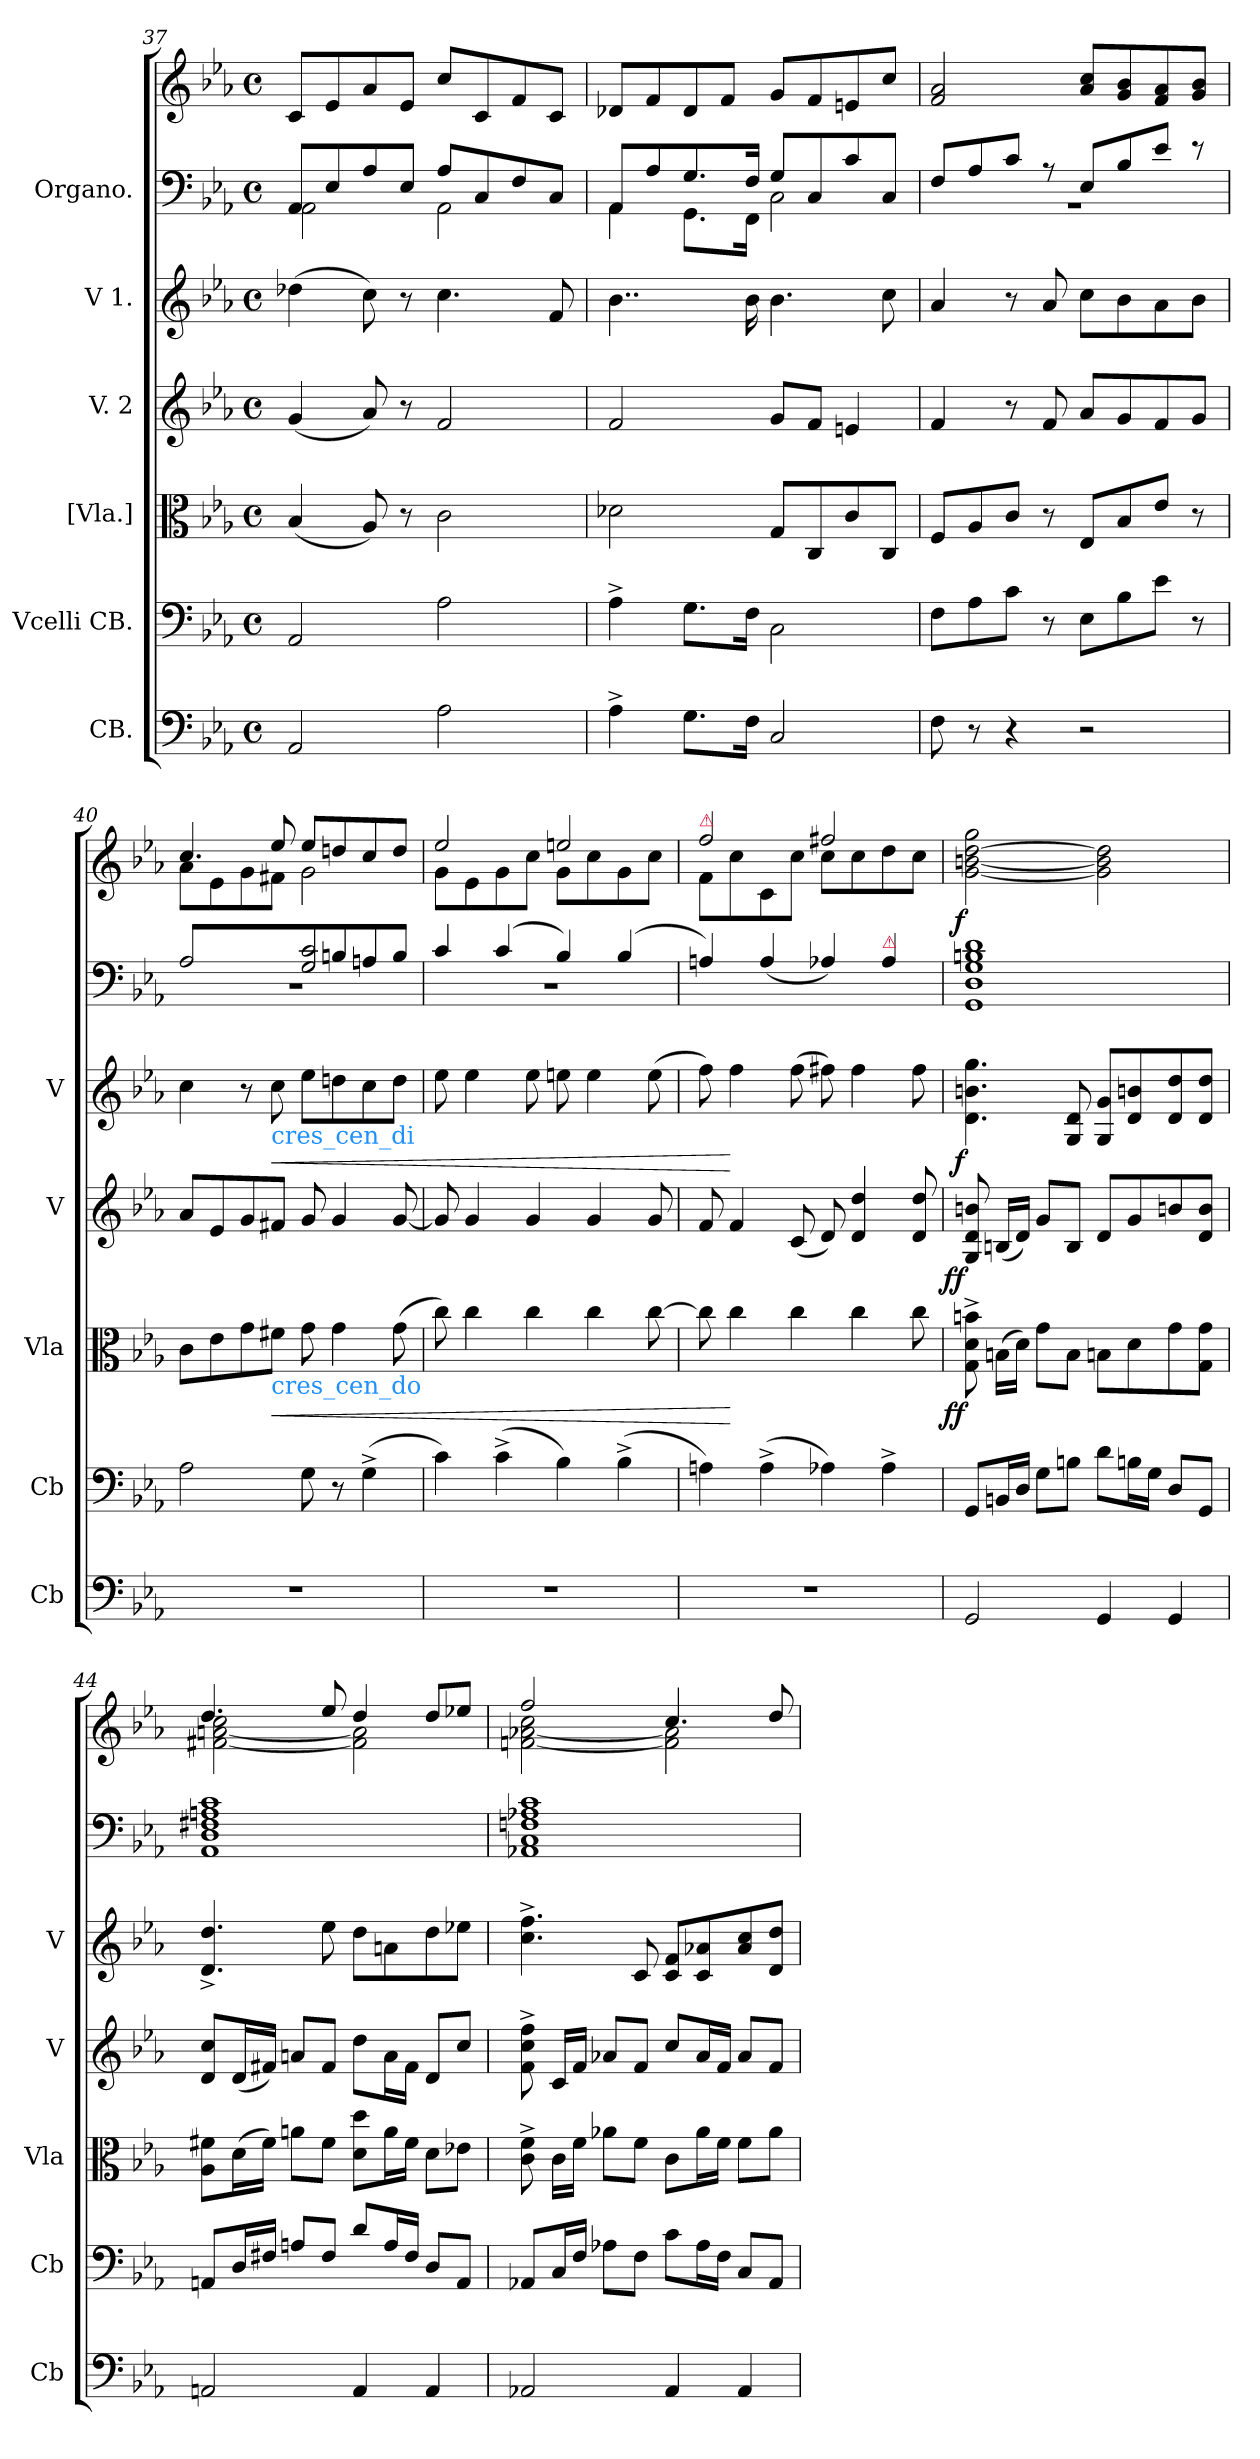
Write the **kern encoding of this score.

**kern	**kern	**kern	**dynam	**kern	**dynam	**kern	**dynam	**kern	**kern	**dynam
*part6	*part5	*part4	*part4	*part3	*part3	*part2	*part2	*part1	*part1	*part1
*staff7	*staff6	*staff5	*staff5	*staff4	*staff4	*staff3	*staff3	*staff2	*staff1	*staff1/2
*I"CB.	*I"Vcelli CB.	*I"[Vla.]	*	*I"V. 2	*	*I"V 1.	*	*I"Organo.	*	*
*I'Cb	*I'Cb	*I'Vla	*	*I'V	*	*I'V	*	*	*	*
*clefF4	*clefF4	*clefC3	*	*clefG2	*	*clefG2	*	*clefF4	*clefG2	*
*k[b-e-a-]	*k[b-e-a-]	*k[b-e-a-]	*	*k[b-e-a-]	*	*k[b-e-a-]	*	*k[b-e-a-]	*k[b-e-a-]	*
*M4/4	*M4/4	*M4/4	*	*M4/4	*	*M4/4	*	*M4/4	*M4/4	*
*met(c)	*met(c)	*met(c)	*	*met(c)	*	*met(c)	*	*met(c)	*met(c)	*
=37	=37	=37	=37	=37	=37	=37	=37	=37	=37	=37
*	*	*	*	*	*	*	*	*^	*	*
2AA-/	2AA-/	(4B-/	.	(4g/	.	(4dd-X\	.	8AA-/L	2AA-\	8c/L	.
.	.	.	.	.	.	.	.	8E-/	.	8e-/	.
.	.	8A-/)	.	8a-/)	.	8cc\)	.	8A-/	.	8a-/	.
.	.	8r	.	8r	.	8r	.	8E-/J	.	8e-/J	.
2A-\	2A-\	2c\	.	2f/	.	4.cc\	.	8A-/L	2AA-\	8cc/L	.
.	.	.	.	.	.	.	.	8C/	.	8c/	.
.	.	.	.	.	.	.	.	8F/	.	8f/	.
.	.	.	.	.	.	8f/	.	8C/J	.	8c/J	.
=38	=38	=38	=38	=38	=38	=38	=38	=38	=38	=38	=38
4A-^\	4A-^\	2d-X\	.	2f/	.	4..b-\	.	8AA-/L	4AA-\	8d-X/L	.
.	.	.	.	.	.	.	.	8A-/	.	8f/	.
8.G\L	8.G\L	.	.	.	.	.	.	8.G/	8.GG\L	8d-/	.
.	.	.	.	.	.	.	.	.	.	8f/J	.
16F\Jk	16F\Jk	.	.	.	.	16b-\	.	16F/Jk	16FF\Jk	.	.
2C/	2C\	8G/L	.	8g/L	.	4.b-\	.	8G/L	2C\	8g/L	.
.	.	8C/	.	8f/J	.	.	.	8C/	.	8f/	.
.	.	8c/	.	4en/	.	.	.	8c/	.	8en/	.
.	.	8C/J	.	.	.	8cc\	.	8C/J	.	8cc/J	.
=39	=39	=39	=39	=39	=39	=39	=39	=39	=39	=39	=39
8F\	8F\L	8F/L	.	4f/	.	4a-/	.	8F/L	1r	2f/ 2a-/	.
8r	8A-\	8A-/	.	.	.	.	.	8A-/	.	.	.
4r	8c\J	8c/J	.	8r	.	8r	.	8c/J	.	.	.
.	8r	8r	.	8f/	.	8a-/	.	8r	.	.	.
2r	8E-\L	8E-/L	.	8a-/L	.	8cc\L	.	8E-/L	.	8a-/ 8cc/L	.
.	8B-\	8B-/	.	8g/	.	8b-\	.	8B-/	.	8g/ 8b-/	.
.	8e-\J	8e-/J	.	8f/	.	8a-\	.	8e-/J	.	8f/ 8a-/	.
.	8r	8r	.	8g/J	.	8b-\J	.	8r	.	8g/ 8b-/J	.
=40	=40	=40	=40	=40	=40	=40	=40	=40	=40	=40	=40
*	*	*	*	*	*	*	*	*	*	*^	*
1r	2A-\	8c\L	.	8a-/L	.	4cc\	.	2A-/	1r	4.cc/	8a-\L	.
.	.	8e-\	.	8e-/	.	.	.	.	.	.	8e-\	.
.	.	8g\	.	8g/	.	8r	.	.	.	.	8g\	.
!	!	!	!	!	!	!LO:TX:b:color=dodgerblue:t=cres_cen_di	!	!	!	!	!	!
!	!	!LO:TX:b:color=dodgerblue:t=cres_cen_do	!	!	!	!	!	!	!	!	!	!
!	!	!	!LO:HP:b	!	!	!	!LO:HP:b	!	!	!	!	!
.	.	8f#X\J	<	8f#X/J	.	8cc\	<	.	.	8ee-/	8f#X\J	.
!	!	!	!	!	!	!	!	!LO:N:vis=2	!	!	!	!
.	8G\	8g\	.	8g/	.	8ee-\L	.	8G/ 8c/	.	8ee-/L	2g\	.
.	8r	4g\	.	4g/	.	8ddn\	.	8Bn/	.	8ddn/	.	.
.	(4G^\	.	.	.	.	8cc\	.	8An/	.	8cc/	.	.
.	.	(8g\	.	[8g/	.	8dd\J	.	8B/J	.	8dd/J	.	.
=41	=41	=41	=41	=41	=41	=41	=41	=41	=41	=41	=41	=41
1r	4c\)	8cc\)	.	8g/]	.	8ee-\	.	4c/	1r	2ee-/	8g\L	.
.	.	4cc\	.	4g/	.	4ee-\	.	.	.	.	8e-\	.
.	(4c^\	.	.	.	.	.	.	(<4c/	.	.	8g\	.
.	.	4cc\	.	4g/	.	8ee-\	.	.	.	.	8cc\J	.
.	4B-\)	.	.	.	.	8een\	.	4B-/)	.	2een/	8g\L	.
.	.	4cc\	.	4g/	.	4ee\	.	.	.	.	8cc\	.
.	(4B-^\	.	.	.	.	.	.	(<4B-/	.	.	8g\	.
.	.	[8cc\	.	8g/	.	(8ee\	.	.	.	.	8cc\J	.
*	*	*	*	*	*	*	*	*v	*v	*	*	*
=42	=42	=42	=42	=42	=42	=42	=42	=42	=42	=42	=42
!	!	!	!	!	!	!	!	!	!LO:TX:a:color=crimson:t=⚠	!	!
1r	4An\)	8cc\]	.	8f/	.	8ff\)	.	4An/)	2ff/	8f\L	.
.	.	4cc\	[	4f/	.	4ff\	[	.	.	8cc\	.
.	(4A^\	.	.	.	.	.	.	(4A/	.	8c/	.
.	.	4cc\	.	(8c/	.	(8ff\	.	.	.	8cc\J	.
.	4A-X\)	.	.	8d/)	.	8ff#X\)	.	4A-X/)	2ff#X/	8cc\L	.
.	.	4cc\	.	4d/ 4dd/	.	4ff#\	.	.	.	8cc\	.
!	!	!	!	!	!	!	!	!LO:TX:a:color=crimson:t=⚠	!	!	!
.	4A-^\	.	.	.	.	.	.	4A-i/	.	8dd\	.
.	.	8cc\	.	8d/ 8dd/	.	8ff#\	.	.	.	8cc\J	.
=43	=43	=43	=43	=43	=43	=43	=43	=43	=43	=43	=43
!	!	!	!LO:DY:rj	!	!LO:DY:rj	!	!LO:DY:rj	!	!	!	!LO:DY:rj
*	*	*	*	*	*	*	*	*	*v	*v	*
2GG/	8GG/L	8G^\ 8d^\ 8bn^\	ff	8G/ 8d/ 8bn/	ff	4.d\ 4.bn\ 4.gg\	f	1GG 1D 1G 1Bn 1d	[2g\ [2bn\ [2dd\ 2gg\	f
.	16BBn/L	(16Bn\LL	.	(16Bn/LL	.	.	.	.	.	.
.	16D/JJ	16d\JJ)	.	16d/JJ)	.	.	.	.	.	.
.	8G\L	8g\L	.	8g/L	.	.	.	.	.	.
.	8Bn\J	8B\J	.	8B/J	.	8G/ 8d/	.	.	.	.
4GG/	8d\L	8Bn\L	.	8d/L	.	8G/ 8g/L	.	.	2g]\ 2b]\ 2dd]\	.
.	16Bn\L	8d\	.	8g/	.	8d/ 8bn/	.	.	.	.
.	16G\JJ	.	.	.	.	.	.	.	.	.
4GG/	8D/L	8g\	.	8bn/	.	8d/ 8dd/	.	.	.	.
.	8GG/J	8G\ 8g\J	.	8d/ 8b/J	.	8d/ 8dd/J	.	.	.	.
=44	=44	=44	=44	=44	=44	=44	=44	=44	=44	=44
*	*	*	*	*	*	*	*	*	*^	*
2AAn/	8AAn/L	8A-\ 8f#X\L	.	8d/ 8cc/L	.	4.d^/ 4.dd^/	.	1AA- 1D 1F#X 1An 1c	4.dd/	[2f#X\ [2an\ 2cc\	.
.	16D/L	(16d\L	.	(16d/L	.	.	.	.	.	.	.
.	16F#X/JJ	16f#\JJ)	.	16f#X/JJ)	.	.	.	.	.	.	.
.	8An/L	8an\L	.	8an/L	.	.	.	.	.	.	.
.	8F#/J	8f#\J	.	8f#/J	.	8ee-\	.	.	8ee-/	.	.
4AA/	8d/L	8d\ 8dd\L	.	8dd\L	.	8dd\L	.	.	4dd/	2f#]\ 2a]\	.
.	16A/L	16a\L	.	16a\L	.	8an\	.	.	.	.	.
.	16F#/JJ	16f#\JJ	.	16f#\JJ	.	.	.	.	.	.	.
4AA/	8D/L	8d\L	.	8d/L	.	8dd\	.	.	8dd/L	.	.
.	8AA/J	8e-X\J	.	8cc/J	.	8ee-X\J	.	.	8ee-X/J	.	.
=45	=45	=45	=45	=45	=45	=45	=45	=45	=45	=45	=45
2AA-X/	8AA-X/L	8c^\ 8f^\	.	8f^\ 8cc^\ 8ff^\	.	4.cc^\ 4.ff^\	.	1AA-X 1C 1Fn 1A-X 1c	2ff/	[2fn\ [2a-X\ 2cc\	.
.	16C/L	16c\LL	.	16c/LL	.	.	.	.	.	.	.
.	16F/JJ	16f\JJ	.	16f/JJ	.	.	.	.	.	.	.
.	8A-X\L	8a-X\L	.	8a-X/L	.	.	.	.	.	.	.
.	8F\J	8f\J	.	8f/J	.	8c/	.	.	.	.	.
4AA-/	8c\L	8c\L	.	8cc/L	.	8c/ 8f/L	.	.	4.cc/	2f]\ 2a-]\	.
.	16A-\L	16a-\L	.	16a-/L	.	8c/ 8a-X/	.	.	.	.	.
.	16F\JJ	16f\JJ	.	16f/JJ	.	.	.	.	.	.	.
4AA-/	8C/L	8f\L	.	8a-/L	.	8a-/ 8cc/	.	.	.	.	.
.	8AA-/J	8a-\J	.	8f/J	.	8d/ 8dd/J	.	.	8dd/	.	.
*	*	*	*	*	*	*	*	*	*v	*v	*
=	=	=	=	=	=	=	=	=	=	=
*-	*-	*-	*-	*-	*-	*-	*-	*-	*-	*-
